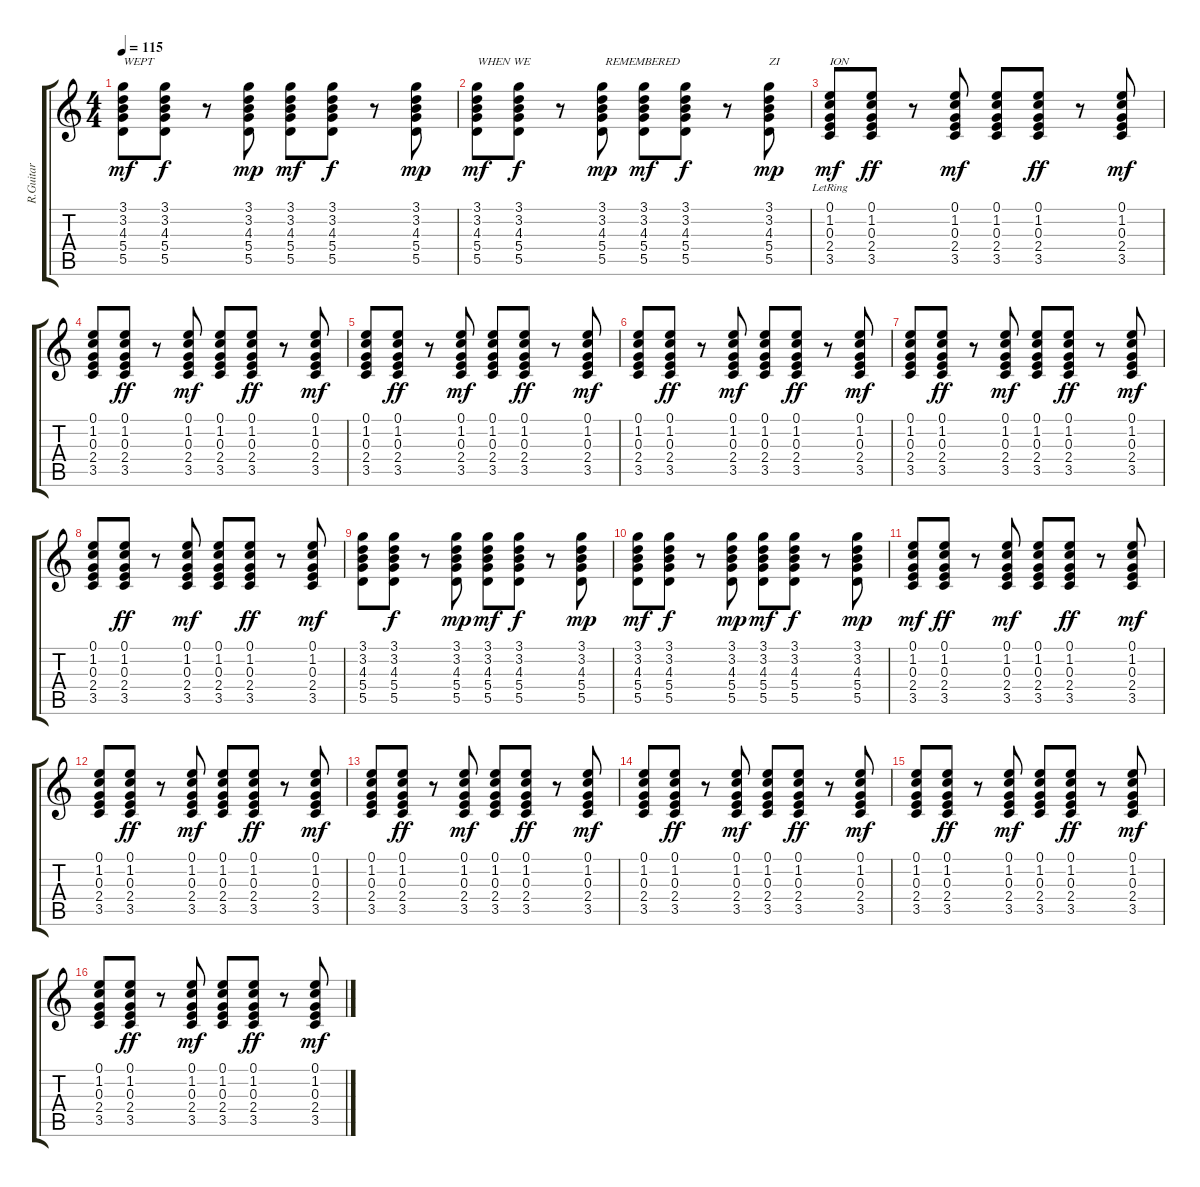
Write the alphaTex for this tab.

\track ("R.Guitar" "R.Guitar") {instrument electricguitarjazz}
\staff {score tabs}
\tuning (E4 B3 G3 D3 A2 E2) {hide}
\ts (4 4)
\tempo 115
\clef g2
\ks c
(3.1 3.2 4.3 5.4 5.5).8{txt "WEPT" dy mf} (3.1 3.2 4.3 5.4 5.5).8{dy f} r.8 (3.1 3.2 4.3 5.4 5.5).8{dy mp} (3.1 3.2 4.3 5.4 5.5).8{dy mf} (3.1 3.2 4.3 5.4 5.5).8{dy f} r.8 (3.1 3.2 4.3 5.4 5.5).8{dy mp} |
(3.1 3.2 4.3 5.4 5.5).8{txt "WHEN WE" dy mf} (3.1 3.2 4.3 5.4 5.5).8{dy f} r.8 (3.1 3.2 4.3 5.4 5.5).8{txt " REMEMBERED" dy mp} (3.1 3.2 4.3 5.4 5.5).8{dy mf} (3.1 3.2 4.3 5.4 5.5).8{dy f} r.8 (3.1 3.2 4.3 5.4 5.5).8{txt "ZI" dy mp} |
(0.1{lr} 1.2 0.3 2.4 3.5).8{txt "ION" dy mf} (0.1 1.2 0.3 2.4 3.5).8{dy ff} r.8 (0.1 1.2 0.3 2.4 3.5).8{dy mf} (0.1 1.2 0.3 2.4 3.5).8 (0.1 1.2 0.3 2.4 3.5).8{dy ff} r.8 (0.1 1.2 0.3 2.4 3.5).8{dy mf} |
(0.1 1.2 0.3 2.4 3.5).8 (0.1 1.2 0.3 2.4 3.5).8{dy ff} r.8 (0.1 1.2 0.3 2.4 3.5).8{dy mf} (0.1 1.2 0.3 2.4 3.5).8 (0.1 1.2 0.3 2.4 3.5).8{dy ff} r.8 (0.1 1.2 0.3 2.4 3.5).8{dy mf} |
(0.1 1.2 0.3 2.4 3.5).8 (0.1 1.2 0.3 2.4 3.5).8{dy ff} r.8 (0.1 1.2 0.3 2.4 3.5).8{dy mf} (0.1 1.2 0.3 2.4 3.5).8 (0.1 1.2 0.3 2.4 3.5).8{dy ff} r.8 (0.1 1.2 0.3 2.4 3.5).8{dy mf} |
(0.1 1.2 0.3 2.4 3.5).8 (0.1 1.2 0.3 2.4 3.5).8{dy ff} r.8 (0.1 1.2 0.3 2.4 3.5).8{dy mf} (0.1 1.2 0.3 2.4 3.5).8 (0.1 1.2 0.3 2.4 3.5).8{dy ff} r.8 (0.1 1.2 0.3 2.4 3.5).8{dy mf} |
(0.1 1.2 0.3 2.4 3.5).8 (0.1 1.2 0.3 2.4 3.5).8{dy ff} r.8 (0.1 1.2 0.3 2.4 3.5).8{dy mf} (0.1 1.2 0.3 2.4 3.5).8 (0.1 1.2 0.3 2.4 3.5).8{dy ff} r.8 (0.1 1.2 0.3 2.4 3.5).8{dy mf} |
(0.1 1.2 0.3 2.4 3.5).8 (0.1 1.2 0.3 2.4 3.5).8{dy ff} r.8 (0.1 1.2 0.3 2.4 3.5).8{dy mf} (0.1 1.2 0.3 2.4 3.5).8 (0.1 1.2 0.3 2.4 3.5).8{dy ff} r.8 (0.1 1.2 0.3 2.4 3.5).8{dy mf} |
(3.1 3.2 4.3 5.4 5.5).8 (3.1 3.2 4.3 5.4 5.5).8{dy f} r.8 (3.1 3.2 4.3 5.4 5.5).8{dy mp} (3.1 3.2 4.3 5.4 5.5).8{dy mf} (3.1 3.2 4.3 5.4 5.5).8{dy f} r.8 (3.1 3.2 4.3 5.4 5.5).8{dy mp} |
(3.1 3.2 4.3 5.4 5.5).8{dy mf} (3.1 3.2 4.3 5.4 5.5).8{dy f} r.8 (3.1 3.2 4.3 5.4 5.5).8{dy mp} (3.1 3.2 4.3 5.4 5.5).8{dy mf} (3.1 3.2 4.3 5.4 5.5).8{dy f} r.8 (3.1 3.2 4.3 5.4 5.5).8{dy mp} |
(0.1 1.2 0.3 2.4 3.5).8{dy mf} (0.1 1.2 0.3 2.4 3.5).8{dy ff} r.8 (0.1 1.2 0.3 2.4 3.5).8{dy mf} (0.1 1.2 0.3 2.4 3.5).8 (0.1 1.2 0.3 2.4 3.5).8{dy ff} r.8 (0.1 1.2 0.3 2.4 3.5).8{dy mf} |
(0.1 1.2 0.3 2.4 3.5).8 (0.1 1.2 0.3 2.4 3.5).8{dy ff} r.8 (0.1 1.2 0.3 2.4 3.5).8{dy mf} (0.1 1.2 0.3 2.4 3.5).8 (0.1 1.2 0.3 2.4 3.5).8{dy ff} r.8 (0.1 1.2 0.3 2.4 3.5).8{dy mf} |
(0.1 1.2 0.3 2.4 3.5).8 (0.1 1.2 0.3 2.4 3.5).8{dy ff} r.8 (0.1 1.2 0.3 2.4 3.5).8{dy mf} (0.1 1.2 0.3 2.4 3.5).8 (0.1 1.2 0.3 2.4 3.5).8{dy ff} r.8 (0.1 1.2 0.3 2.4 3.5).8{dy mf} |
(0.1 1.2 0.3 2.4 3.5).8 (0.1 1.2 0.3 2.4 3.5).8{dy ff} r.8 (0.1 1.2 0.3 2.4 3.5).8{dy mf} (0.1 1.2 0.3 2.4 3.5).8 (0.1 1.2 0.3 2.4 3.5).8{dy ff} r.8 (0.1 1.2 0.3 2.4 3.5).8{dy mf} |
(0.1 1.2 0.3 2.4 3.5).8 (0.1 1.2 0.3 2.4 3.5).8{dy ff} r.8 (0.1 1.2 0.3 2.4 3.5).8{dy mf} (0.1 1.2 0.3 2.4 3.5).8 (0.1 1.2 0.3 2.4 3.5).8{dy ff} r.8 (0.1 1.2 0.3 2.4 3.5).8{dy mf} |
(0.1 1.2 0.3 2.4 3.5).8 (0.1 1.2 0.3 2.4 3.5).8{dy ff} r.8 (0.1 1.2 0.3 2.4 3.5).8{dy mf} (0.1 1.2 0.3 2.4 3.5).8 (0.1 1.2 0.3 2.4 3.5).8{dy ff} r.8 (0.1 1.2 0.3 2.4 3.5).8{dy mf}
